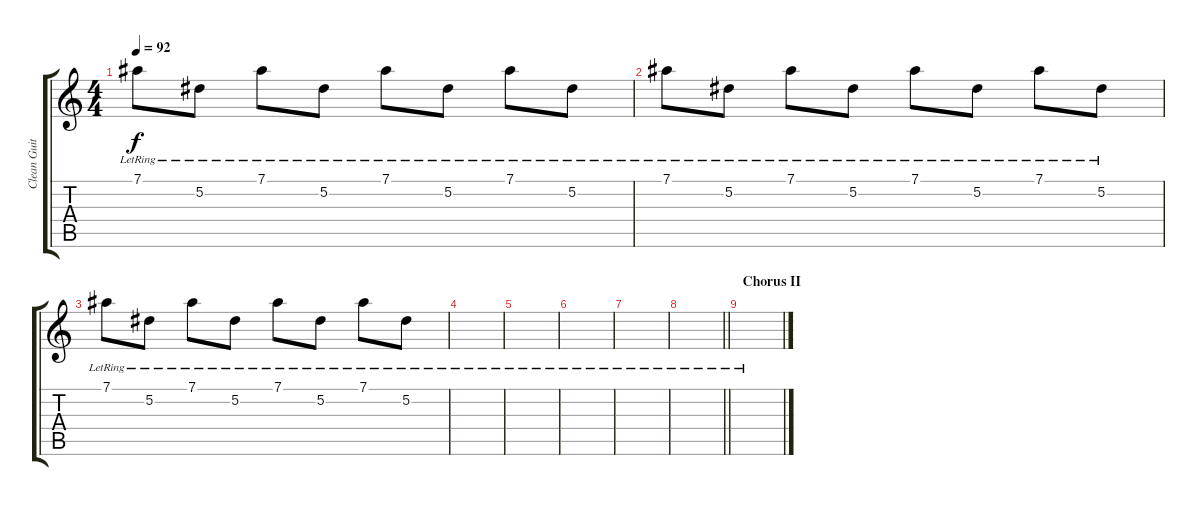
\track ("Clean Guitar" "Clean Guit") {instrument electricguitarclean}
\staff {score tabs}
\tuning (Eb4 Bb3 Gb3 Db3 Ab2 Eb2) {hide}
\ts (4 4)
\tempo 92
\clef g2
\ks c
7.1{lr}.8{dy f} 5.2{lr}.8 7.1{lr}.8 5.2{lr}.8 7.1{lr}.8 5.2{lr}.8 7.1{lr}.8 5.2{lr}.8 |
7.1{lr}.8 5.2{lr}.8 7.1{lr}.8 5.2{lr}.8 7.1{lr}.8 5.2{lr}.8 7.1{lr}.8 5.2{lr}.8 |
7.1{lr}.8 5.2{lr}.8 7.1{lr}.8 5.2{lr}.8 7.1{lr}.8 5.2{lr}.8 7.1{lr}.8 5.2{lr}.8 |
|
|
|
|
\barLineRight lightlight
|
\section ("" "Chorus II")
